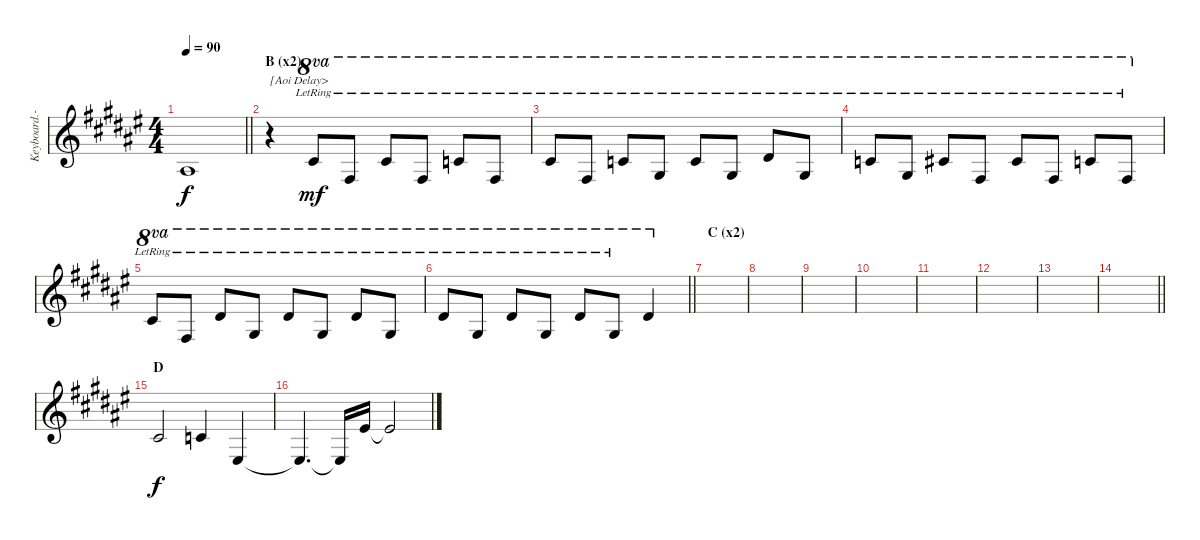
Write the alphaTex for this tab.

\track ("Keyboard.-I" "Keyboard.-") {instrument fx8scifi}
\staff {score}
\tuning (B3 Gb3 D3 A2 E2 B1) {hide}
\ts (4 4)
\tempo 90
\clef g2
\barLineRight lightlight
\ks f#
4.2.1{dy f} |
\section ("" "B (x2)")
r.4{txt "[Aoi Delay>" volume 8 balance 0 instrument electricguitarjazz} 14.1{lr}.8{ot 8va dy mf} 12.2{lr}.8{ot 8va} 14.1{lr}.8{ot 8va} 12.2{lr}.8{ot 8va} 13.1{lr}.8{ot 8va} 12.2{lr}.8{ot 8va} |
14.1{lr}.8{ot 8va} 12.2{lr}.8{ot 8va} 13.1{lr}.8{ot 8va} 14.2{lr}.8{ot 8va} 13.1{lr}.8{ot 8va} 14.2{lr}.8{ot 8va} 16.1{lr}.8{ot 8va} 14.2{lr}.8{ot 8va} |
13.1{lr}.8{ot 8va} 14.2{lr}.8{ot 8va} 14.1{lr}.8{ot 8va} 12.2{lr}.8{ot 8va} 14.1{lr}.8{ot 8va} 12.2{lr}.8{ot 8va} 13.1{lr}.8{ot 8va} 12.2{lr}.8{ot 8va} |
14.1{lr}.8{ot 8va} 12.2{lr}.8{ot 8va} 16.1{lr}.8{ot 8va} 14.2{lr}.8{ot 8va} 16.1{lr}.8{ot 8va} 14.2{lr}.8{ot 8va} 16.1{lr}.8{ot 8va} 14.2{lr}.8{ot 8va} |
\barLineRight lightlight
16.1{lr}.8{ot 8va} 14.2{lr}.8{ot 8va} 16.1{lr}.8{ot 8va} 14.2{lr}.8{ot 8va} 16.1{lr}.8{ot 8va} 14.2{lr}.8{ot 8va} 16.1.4{ot 8va} |
\section ("" "C (x2)")
|
|
|
|
|
|
|
\barLineRight lightlight
|
\section ("" "D")
2.1.2{dy f volume 11 instrument fx8scifi} 1.1.4 3.3.4 |
3.3{t}.4{d} 3.3{t}.16 6.1.16 6.1{t}.2
